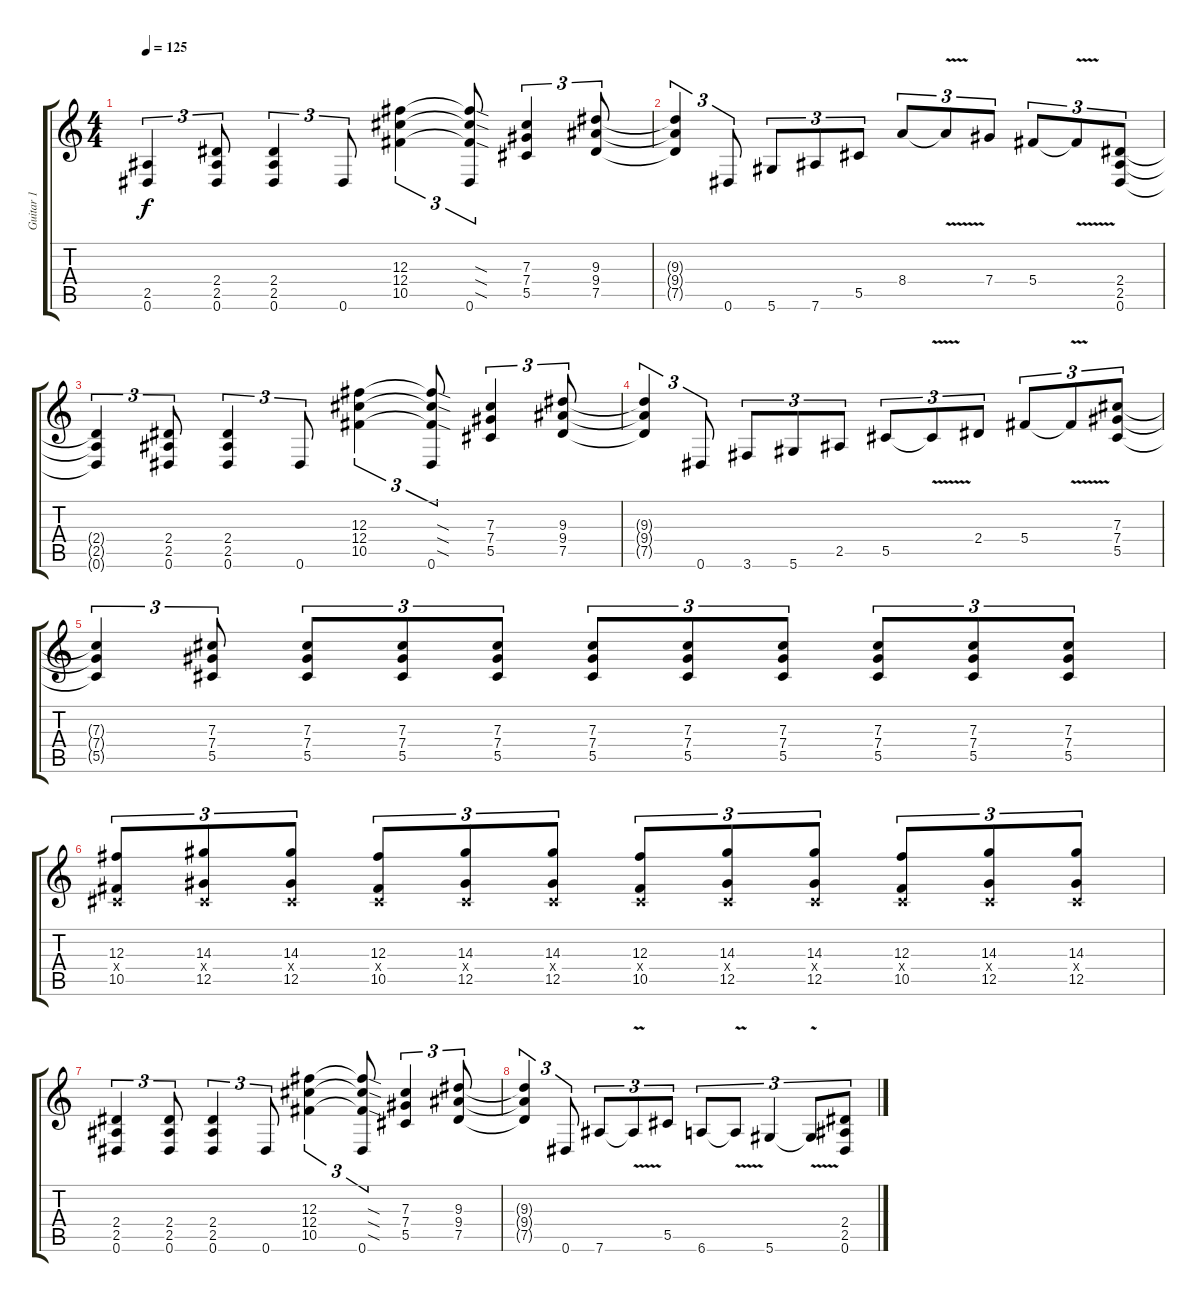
\track ("Guitar 1" "Guitar 1") {instrument overdrivenguitar}
\staff {score tabs}
\tuning (Eb4 Bb3 Gb3 Db3 Ab2 Eb2) {hide}
\ts (4 4)
\tempo 125
\clef g2
\ks c
(2.5{t} 0.6{t}).4{tu (3 2) dy f} (2.4 2.5 0.6).8{tu (3 2)} (2.4 2.5 0.6).4{tu (3 2)} 0.6.8{tu (3 2)} (12.3 12.4 10.5).4{tu (3 2)} (12.3{sod t} 12.4{sod t} 10.5{sod t} 0.6).8{tu (3 2)} (7.3 7.4 5.5).4{tu (3 2)} (9.3 9.4 7.5).8{tu (3 2)} |
(9.3{t} 9.4{t} 7.5{t}).4{tu (3 2)} 0.6.8{tu (3 2)} 5.6.8{tu (3 2)} 7.6.8{tu (3 2)} 5.5.8{tu (3 2)} 8.4.8{tu (3 2)} 8.4{v t}.8{tu (3 2)} 7.4.8{tu (3 2)} 5.4.8{tu (3 2)} 5.4{v t}.8{tu (3 2)} (2.4 2.5 0.6).8{tu (3 2)} |
(2.4{t} 2.5{t} 0.6{t}).4{tu (3 2)} (2.4 2.5 0.6).8{tu (3 2)} (2.4 2.5 0.6).4{tu (3 2)} 0.6.8{tu (3 2)} (12.3 12.4 10.5).4{tu (3 2)} (12.3{sod t} 12.4{sod t} 10.5{sod t} 0.6).8{tu (3 2)} (7.3 7.4 5.5).4{tu (3 2)} (9.3 9.4 7.5).8{tu (3 2)} |
(9.3{t} 9.4{t} 7.5{t}).4{tu (3 2)} 0.6.8{tu (3 2)} 3.6.8{tu (3 2)} 5.6.8{tu (3 2)} 2.5.8{tu (3 2)} 5.5.8{tu (3 2)} 5.5{v t}.8{tu (3 2)} 2.4.8{tu (3 2)} 5.4.8{tu (3 2)} 5.4{v t}.8{tu (3 2)} (7.3 7.4 5.5).8{tu (3 2)} |
(7.3{t} 7.4{t} 5.5{t}).4{tu (3 2)} (7.3 7.4 5.5).8{tu (3 2)} (7.3 7.4 5.5).8{tu (3 2)} (7.3 7.4 5.5).8{tu (3 2)} (7.3 7.4 5.5).8{tu (3 2)} (7.3 7.4 5.5).8{tu (3 2)} (7.3 7.4 5.5).8{tu (3 2)} (7.3 7.4 5.5).8{tu (3 2)} (7.3 7.4 5.5).8{tu (3 2)} (7.3 7.4 5.5).8{tu (3 2)} (7.3 7.4 5.5).8{tu (3 2)} |
(12.3 0.4{x} 10.5).8{tu (3 2)} (14.3 0.4{x} 12.5).8{tu (3 2)} (14.3 0.4{x} 12.5).8{tu (3 2)} (12.3 0.4{x} 10.5).8{tu (3 2)} (14.3 0.4{x} 12.5).8{tu (3 2)} (14.3 0.4{x} 12.5).8{tu (3 2)} (12.3 0.4{x} 10.5).8{tu (3 2)} (14.3 0.4{x} 12.5).8{tu (3 2)} (14.3 0.4{x} 12.5).8{tu (3 2)} (12.3 0.4{x} 10.5).8{tu (3 2)} (14.3 0.4{x} 12.5).8{tu (3 2)} (14.3 0.4{x} 12.5).8{tu (3 2)} |
(2.4 2.5 0.6).4{tu (3 2)} (2.4 2.5 0.6).8{tu (3 2)} (2.4 2.5 0.6).4{tu (3 2)} 0.6.8{tu (3 2)} (12.3 12.4 10.5).4{tu (3 2)} (12.3{sod t} 12.4{sod t} 10.5{sod t} 0.6).8{tu (3 2)} (7.3 7.4 5.5).4{tu (3 2)} (9.3 9.4 7.5).8{tu (3 2)} |
(9.3{t} 9.4{t} 7.5{t}).4{tu (3 2)} 0.6.8{tu (3 2)} 7.6.8{tu (3 2)} 7.6{v t}.8{tu (3 2)} 5.5.8{tu (3 2)} 6.6.8{tu (3 2)} 6.6{v t}.8{tu (3 2)} 5.6.4{tu (3 2)} 5.6{v t}.8{tu (3 2)} (2.4 2.5 0.6).8{tu (3 2)}
